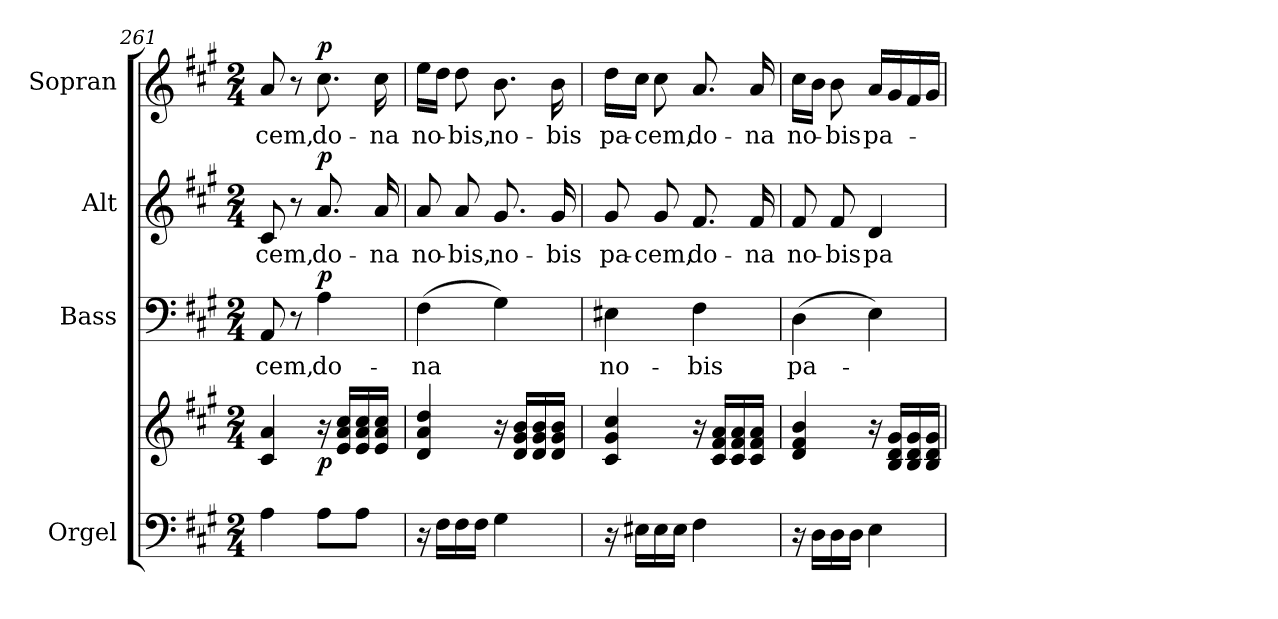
**kern	**kern	**dynam	**kern	**text	**dynam	**kern	**text	**dynam	**kern	**text	**dynam
*part4	*part4	*part4	*part3	*part3	*part3	*part2	*part2	*part2	*part1	*part1	*part1
*staff5	*staff4	*staff4/5	*staff3	*staff3	*staff3	*staff2	*staff2	*staff2	*staff1	*staff1	*staff1
*I"Orgel	*	*	*I"Bass	*	*	*I"Alt	*	*	*I"Sopran	*	*
*I'Org.	*	*	*I'B.	*	*	*I'A.	*	*	*I'S.	*	*
*clefF4	*clefG2	*	*clefF4	*	*	*clefG2	*	*	*clefG2	*	*
*k[f#c#g#]	*k[f#c#g#]	*	*k[f#c#g#]	*	*	*k[f#c#g#]	*	*	*k[f#c#g#]	*	*
*A:	*A:	*	*A:	*	*	*A:	*	*	*A:	*	*
*M2/4	*M2/4	*	*M2/4	*	*	*M2/4	*	*	*M2/4	*	*
=261	=261	=261	=261	=261	=261	=261	=261	=261	=261	=261	=261
!	!	!	!	!LO:LY:b	!	!	!LO:LY:b	!	!	!LO:LY:b	!
4A\	4c#/ 4a/	.	8AA/	-cem,	.	8c#/	-cem,	.	8a/	-cem,	.
.	.	.	8r	.	.	8r	.	.	8r	.	.
!	!	!LO:DY:b	!	!LO:LY:b	!LO:DY:a	!	!LO:LY:b	!LO:DY:a	!	!LO:LY:b	!LO:DY:a
8A\L	16r	p	4A\	do-	p	8.a/	do-	p	8.cc#\	do-	p
.	16e/ 16a/ 16cc#/LL	.	.	.	.	.	.	.	.	.	.
8A\J	16e/ 16a/ 16cc#/	.	.	.	.	.	.	.	.	.	.
!	!	!	!	!	!	!	!LO:LY:b	!	!	!LO:LY:b	!
.	16e/ 16a/ 16cc#/JJ	.	.	.	.	16a/	-na	.	16cc#\	-na	.
!!LO:PB:g=z
=262	=262	=262	=262	=262	=262	=262	=262	=262	=262	=262	=262
!	!	!	!	!LO:LY:b	!	!	!LO:LY:b	!	!	!LO:LY:b	!
16r	4d/ 4a/ 4dd/	.	(>4F#\	-na	.	8a/	no-	.	16ee\LL	no-	.
16F#\LL	.	.	.	.	.	.	.	.	16dd\JJ	.	.
!	!	!	!	!	!	!	!LO:LY:b	!	!	!LO:LY:b	!
16F#\	.	.	.	.	.	8a/	-bis,	.	8dd\	-bis,	.
16F#\JJ	.	.	.	.	.	.	.	.	.	.	.
!	!	!	!	!	!	!	!LO:LY:b	!	!	!LO:LY:b	!
4G#\	16r	.	4G#\)	.	.	8.g#/	no-	.	8.b\	no-	.
.	16d/ 16g#/ 16b/LL	.	.	.	.	.	.	.	.	.	.
.	16d/ 16g#/ 16b/	.	.	.	.	.	.	.	.	.	.
!	!	!	!	!	!	!	!LO:LY:b	!	!	!LO:LY:b	!
.	16d/ 16g#/ 16b/JJ	.	.	.	.	16g#/	-bis	.	16b\	-bis	.
=263	=263	=263	=263	=263	=263	=263	=263	=263	=263	=263	=263
!	!	!	!	!LO:LY:b	!	!	!LO:LY:b	!	!	!LO:LY:b	!
16r	4c#/ 4g#/ 4cc#/	.	4E#X\	no-	.	8g#/	pa-	.	16dd\LL	pa-	.
16E#X\LL	.	.	.	.	.	.	.	.	16cc#\JJ	.	.
!	!	!	!	!	!	!	!LO:LY:b	!	!	!LO:LY:b	!
16E#\	.	.	.	.	.	8g#/	-cem,	.	8cc#\	-cem,	.
16E#\JJ	.	.	.	.	.	.	.	.	.	.	.
!	!	!	!	!LO:LY:b	!	!	!LO:LY:b	!	!	!LO:LY:b	!
4F#\	16r	.	4F#\	-bis	.	8.f#/	do-	.	8.a/	do-	.
.	16c#/ 16f#/ 16a/LL	.	.	.	.	.	.	.	.	.	.
.	16c#/ 16f#/ 16a/	.	.	.	.	.	.	.	.	.	.
!	!	!	!	!	!	!	!LO:LY:b	!	!	!LO:LY:b	!
.	16c#/ 16f#/ 16a/JJ	.	.	.	.	16f#/	-na	.	16a/	-na	.
=264	=264	=264	=264	=264	=264	=264	=264	=264	=264	=264	=264
!	!	!	!	!LO:LY:b	!	!	!LO:LY:b	!	!	!LO:LY:b	!
16r	4d/ 4f#/ 4b/	.	(>4D\	pa-	.	8f#/	no-	.	16cc#\LL	no-	.
16D\LL	.	.	.	.	.	.	.	.	16b\JJ	.	.
!	!	!	!	!	!	!	!LO:LY:b	!	!	!LO:LY:b	!
16D\	.	.	.	.	.	8f#/	-bis	.	8b\	-bis	.
16D\JJ	.	.	.	.	.	.	.	.	.	.	.
!	!	!	!	!	!	!	!LO:LY:b	!	!	!LO:LY:b	!
4E\	16r	.	4E\)	.	.	4d/	pa-	.	16a/LL	pa-	.
.	16B/ 16d/ 16g#/LL	.	.	.	.	.	.	.	16g#/	.	.
.	16B/ 16d/ 16g#/	.	.	.	.	.	.	.	16f#/	.	.
.	16B/ 16d/ 16g#/JJ	.	.	.	.	.	.	.	16g#/JJ	.	.
=	=	=	=	=	=	=	=	=	=	=	=
*-	*-	*-	*-	*-	*-	*-	*-	*-	*-	*-	*-
